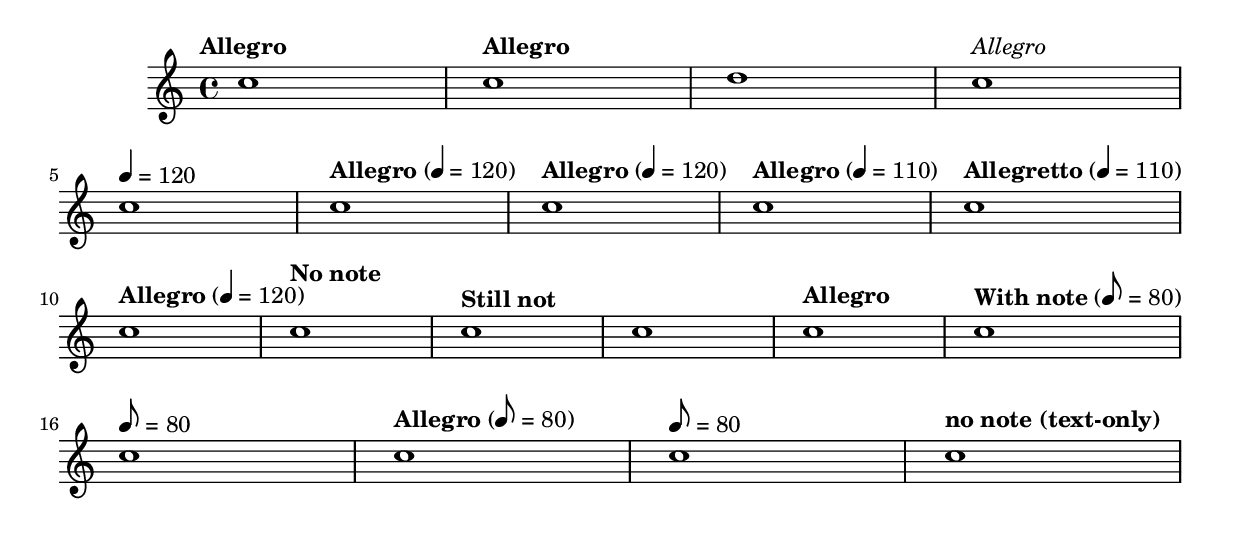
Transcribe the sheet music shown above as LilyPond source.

\version "2.12.0"

\header{
  texidoc="
The tempo command supports text markup and/or duration=count.  Using
@code{Score.tempoHideNote}, one can hide the duration=count in the tempo mark.
"
}

\relative c'' {
  \tempo "Allegro" c1
  \tempo "Allegro" c1
  \set Score.tempoText = #"blah" d1
  \tempo \markup{\italic \medium "Allegro"} c1\break
  \tempo 4=120 c1
  \tempo "Allegro" 4=120 c1
  \tempo "Allegro" 4=120 c1
  \tempo "Allegro" 4=110 c1
  \tempo "Allegretto" 4=110 c1\break

  \set Score.tempoHideNote = ##f
  \tempo "Allegro" 4=120 c1
  \set Score.tempoHideNote = ##t
  \tempo "No note" 8=160 c1
  \tempo "Still not" c1
  % No text and also no note => \null markup
  \tempo 4=100 c1
  \tempo "Allegro" 4=120 c1
  \set Score.tempoHideNote = ##f
  \tempo "With note" 8=80 c1\break

  % Unsetting the tempoText using only note=count:
  \tempo 8=80 c1
  \tempo "Allegro" 8=80 c1
  \tempo 8=80 c1
  
  % Unsetting the count using only text
  \tempo "no note (text-only)" c1
}

